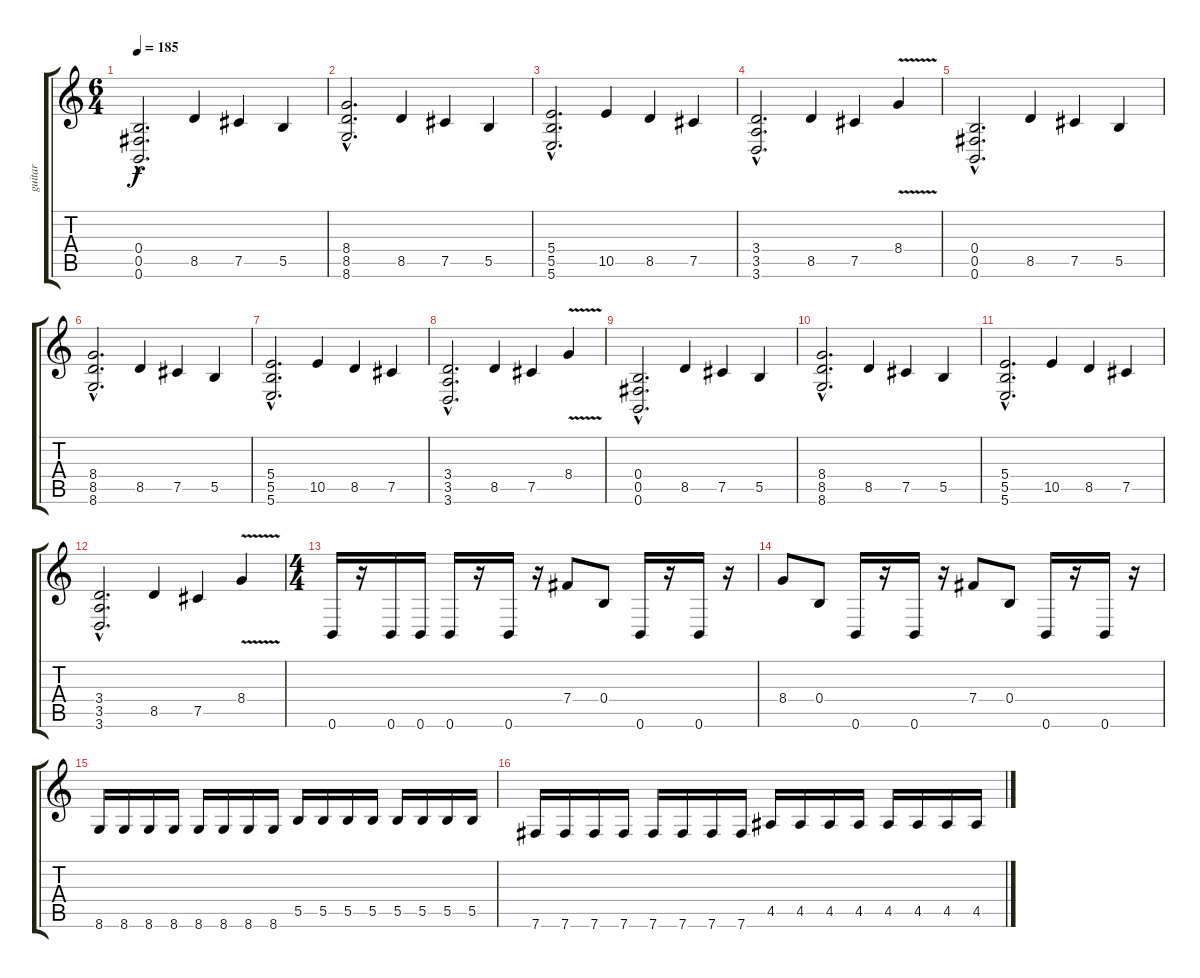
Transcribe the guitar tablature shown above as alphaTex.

\track ("guitar" "guitar") {instrument distortionguitar}
\staff {score tabs}
\tuning (Db4 Ab3 E3 B2 Gb2 B1) {hide}
\ts (6 4)
\tempo 185
\clef g2
\ks c
(0.4{hac} 0.5{hac} 0.6{hac}).2{d dy f} 8.5.4 7.5.4 5.5.4 |
(8.4{hac} 8.5{hac} 8.6{hac}).2{d} 8.5.4 7.5.4 5.5.4 |
(5.4{hac} 5.5{hac} 5.6{hac}).2{d} 10.5.4 8.5.4 7.5.4 |
(3.4{hac} 3.5{hac} 3.6{hac}).2{d} 8.5.4 7.5.4 8.4{v}.4 |
(0.4{hac} 0.5{hac} 0.6{hac}).2{d} 8.5.4 7.5.4 5.5.4 |
(8.4{hac} 8.5{hac} 8.6{hac}).2{d} 8.5.4 7.5.4 5.5.4 |
(5.4{hac} 5.5{hac} 5.6{hac}).2{d} 10.5.4 8.5.4 7.5.4 |
(3.4{hac} 3.5{hac} 3.6{hac}).2{d} 8.5.4 7.5.4 8.4{v}.4 |
(0.4{hac} 0.5{hac} 0.6{hac}).2{d} 8.5.4 7.5.4 5.5.4 |
(8.4{hac} 8.5{hac} 8.6{hac}).2{d} 8.5.4 7.5.4 5.5.4 |
(5.4{hac} 5.5{hac} 5.6{hac}).2{d} 10.5.4 8.5.4 7.5.4 |
(3.4{hac} 3.5{hac} 3.6{hac}).2{d} 8.5.4 7.5.4 8.4{v}.4 |
\ts (4 4)
0.6.16{instrument distortionguitar} r.16 0.6.16 0.6.16 0.6.16 r.16 0.6.16 r.16 7.4.8 0.4.8 0.6.16 r.16 0.6.16 r.16 |
8.4.8 0.4.8 0.6.16 r.16 0.6.16 r.16 7.4.8 0.4.8 0.6.16 r.16 0.6.16 r.16 |
8.6.16 8.6.16 8.6.16 8.6.16 8.6.16 8.6.16 8.6.16 8.6.16 5.5.16 5.5.16 5.5.16 5.5.16 5.5.16 5.5.16 5.5.16 5.5.16 |
7.6.16 7.6.16 7.6.16 7.6.16 7.6.16 7.6.16 7.6.16 7.6.16 4.5.16 4.5.16 4.5.16 4.5.16 4.5.16 4.5.16 4.5.16 4.5.16
